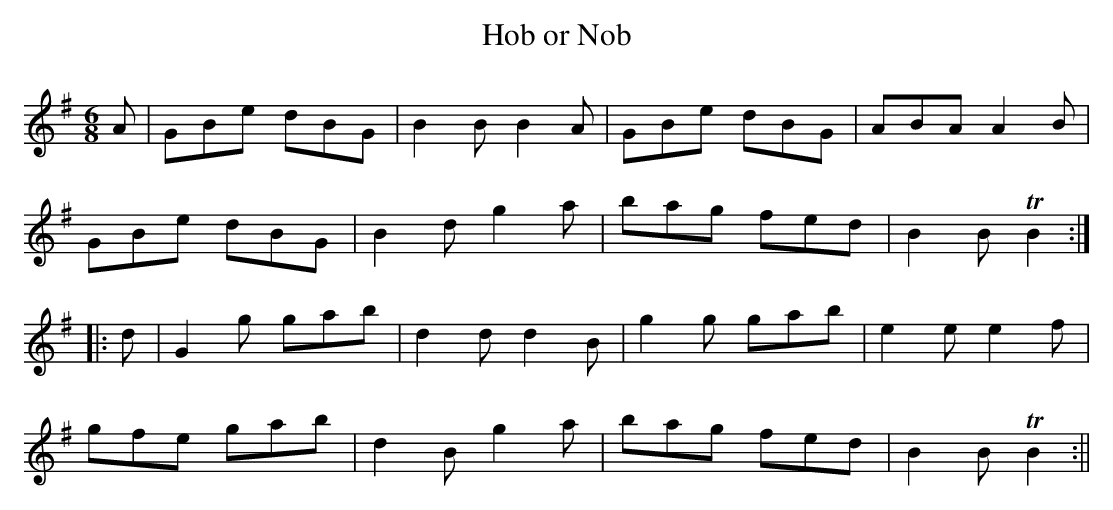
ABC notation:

X:1
T:Hob or Nob
M:6/8
L:1/8
K:G
A|GBe dBG|B2B B2A|GBe dBG|ABA A2B|
GBe dBG|B2d g2a|bag fed|B2 B TB2:|
|:d|G2g gab|d2d d2B|g2g gab|e2e e2f|
gfe gab|d2B g2a|bag fed|B2B TB2:||
